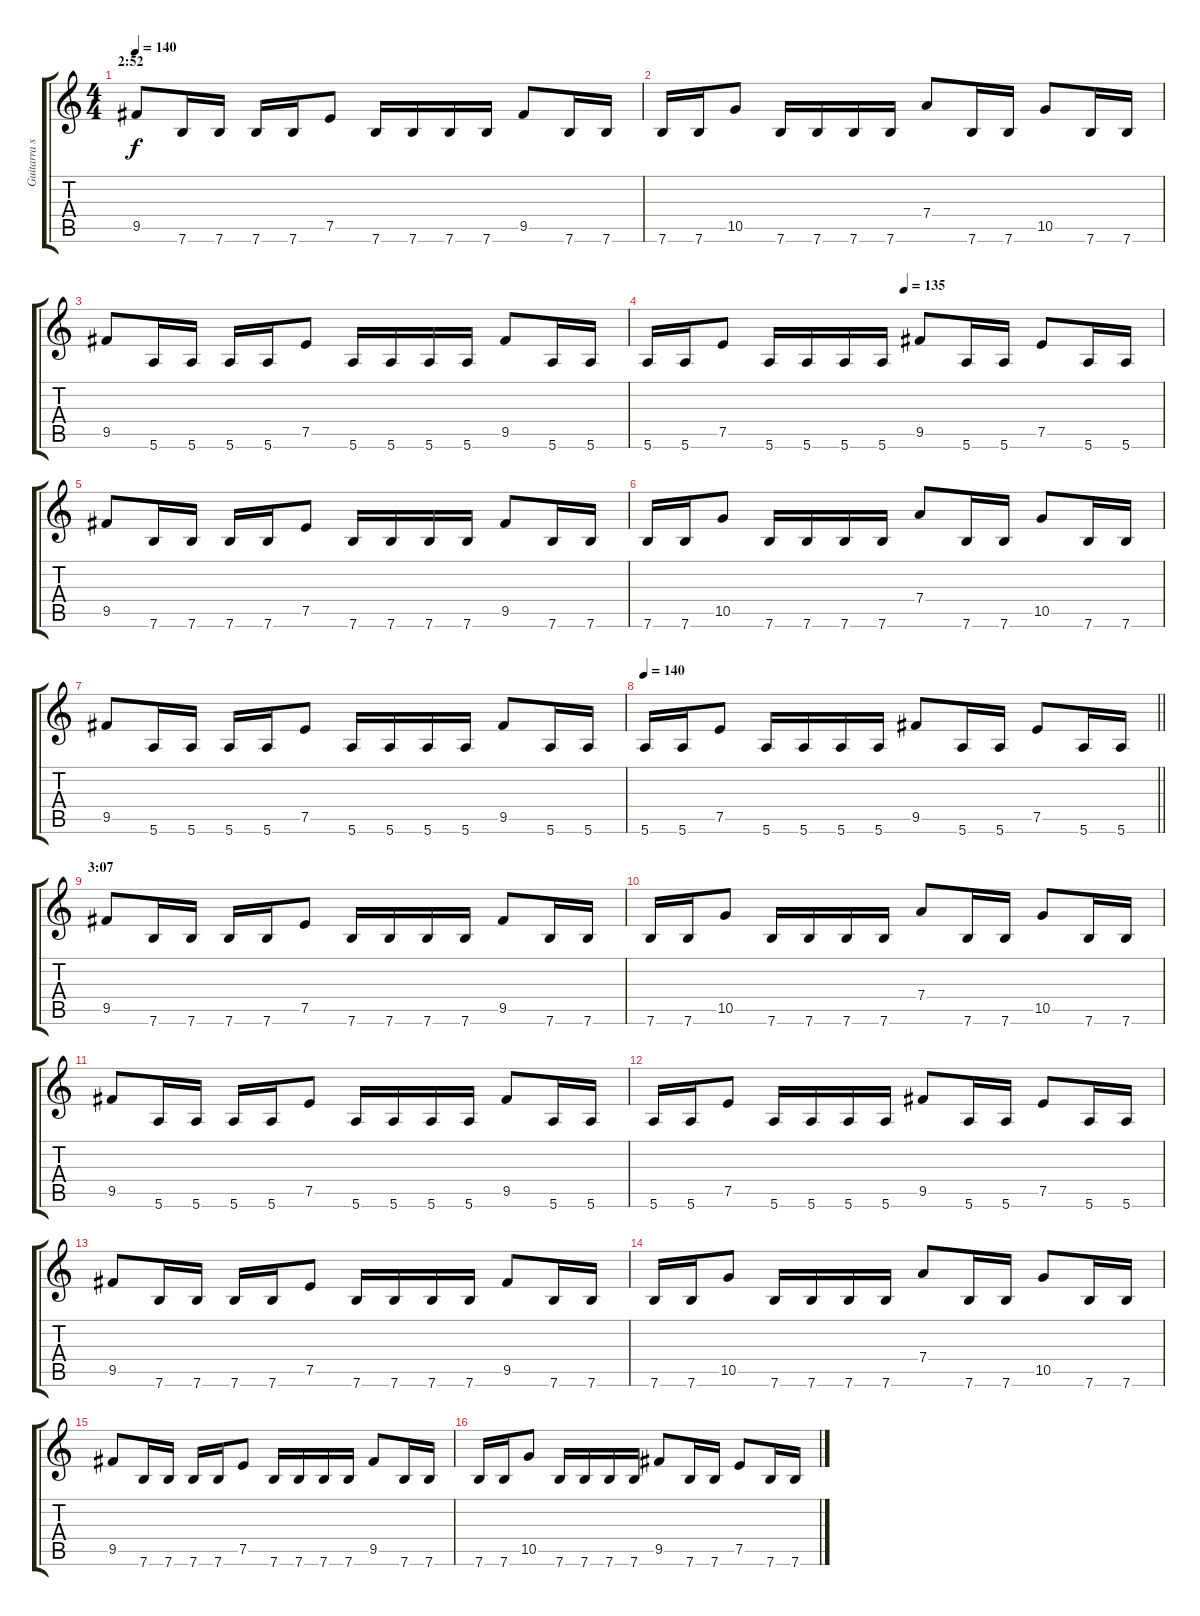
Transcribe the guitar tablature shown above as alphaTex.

\track ("Guitarra solo [Hugo Mariutti]" "Guitarra s") {instrument distortionguitar}
\staff {score tabs}
\tuning (E4 B3 G3 D3 A2 E2) {hide}
\ts (4 4)
\section ("" "2:52")
\tempo 140
\clef g2
\ks c
9.5.8{dy f} 7.6.16 7.6.16 7.6.16 7.6.16 7.5.8 7.6.16 7.6.16 7.6.16 7.6.16 9.5.8 7.6.16 7.6.16 |
7.6.16 7.6.16 10.5.8 7.6.16 7.6.16 7.6.16 7.6.16 7.4.8 7.6.16 7.6.16 10.5.8 7.6.16 7.6.16 |
9.5.8 5.6.16 5.6.16 5.6.16 5.6.16 7.5.8 5.6.16 5.6.16 5.6.16 5.6.16 9.5.8 5.6.16 5.6.16 |
\tempo (135 0.5)
5.6.16 5.6.16 7.5.8 5.6.16 5.6.16 5.6.16 5.6.16 9.5.8 5.6.16 5.6.16 7.5.8 5.6.16 5.6.16 |
9.5.8 7.6.16 7.6.16 7.6.16 7.6.16 7.5.8 7.6.16 7.6.16 7.6.16 7.6.16 9.5.8 7.6.16 7.6.16 |
7.6.16 7.6.16 10.5.8 7.6.16 7.6.16 7.6.16 7.6.16 7.4.8 7.6.16 7.6.16 10.5.8 7.6.16 7.6.16 |
9.5.8 5.6.16 5.6.16 5.6.16 5.6.16 7.5.8 5.6.16 5.6.16 5.6.16 5.6.16 9.5.8 5.6.16 5.6.16 |
\tempo 140
\barLineRight lightlight
5.6.16 5.6.16 7.5.8 5.6.16 5.6.16 5.6.16 5.6.16 9.5.8 5.6.16 5.6.16 7.5.8 5.6.16 5.6.16 |
\section ("" "3:07")
9.5.8 7.6.16 7.6.16 7.6.16 7.6.16 7.5.8 7.6.16 7.6.16 7.6.16 7.6.16 9.5.8 7.6.16 7.6.16 |
7.6.16 7.6.16 10.5.8 7.6.16 7.6.16 7.6.16 7.6.16 7.4.8 7.6.16 7.6.16 10.5.8 7.6.16 7.6.16 |
9.5.8 5.6.16 5.6.16 5.6.16 5.6.16 7.5.8 5.6.16 5.6.16 5.6.16 5.6.16 9.5.8 5.6.16 5.6.16 |
5.6.16 5.6.16 7.5.8 5.6.16 5.6.16 5.6.16 5.6.16 9.5.8 5.6.16 5.6.16 7.5.8 5.6.16 5.6.16 |
9.5.8 7.6.16 7.6.16 7.6.16 7.6.16 7.5.8 7.6.16 7.6.16 7.6.16 7.6.16 9.5.8 7.6.16 7.6.16 |
7.6.16 7.6.16 10.5.8 7.6.16 7.6.16 7.6.16 7.6.16 7.4.8 7.6.16 7.6.16 10.5.8 7.6.16 7.6.16 |
9.5.8 7.6.16 7.6.16 7.6.16 7.6.16 7.5.8 7.6.16 7.6.16 7.6.16 7.6.16 9.5.8 7.6.16 7.6.16 |
7.6.16 7.6.16 10.5.8 7.6.16 7.6.16 7.6.16 7.6.16 9.5.8 7.6.16 7.6.16 7.5.8 7.6.16 7.6.16
